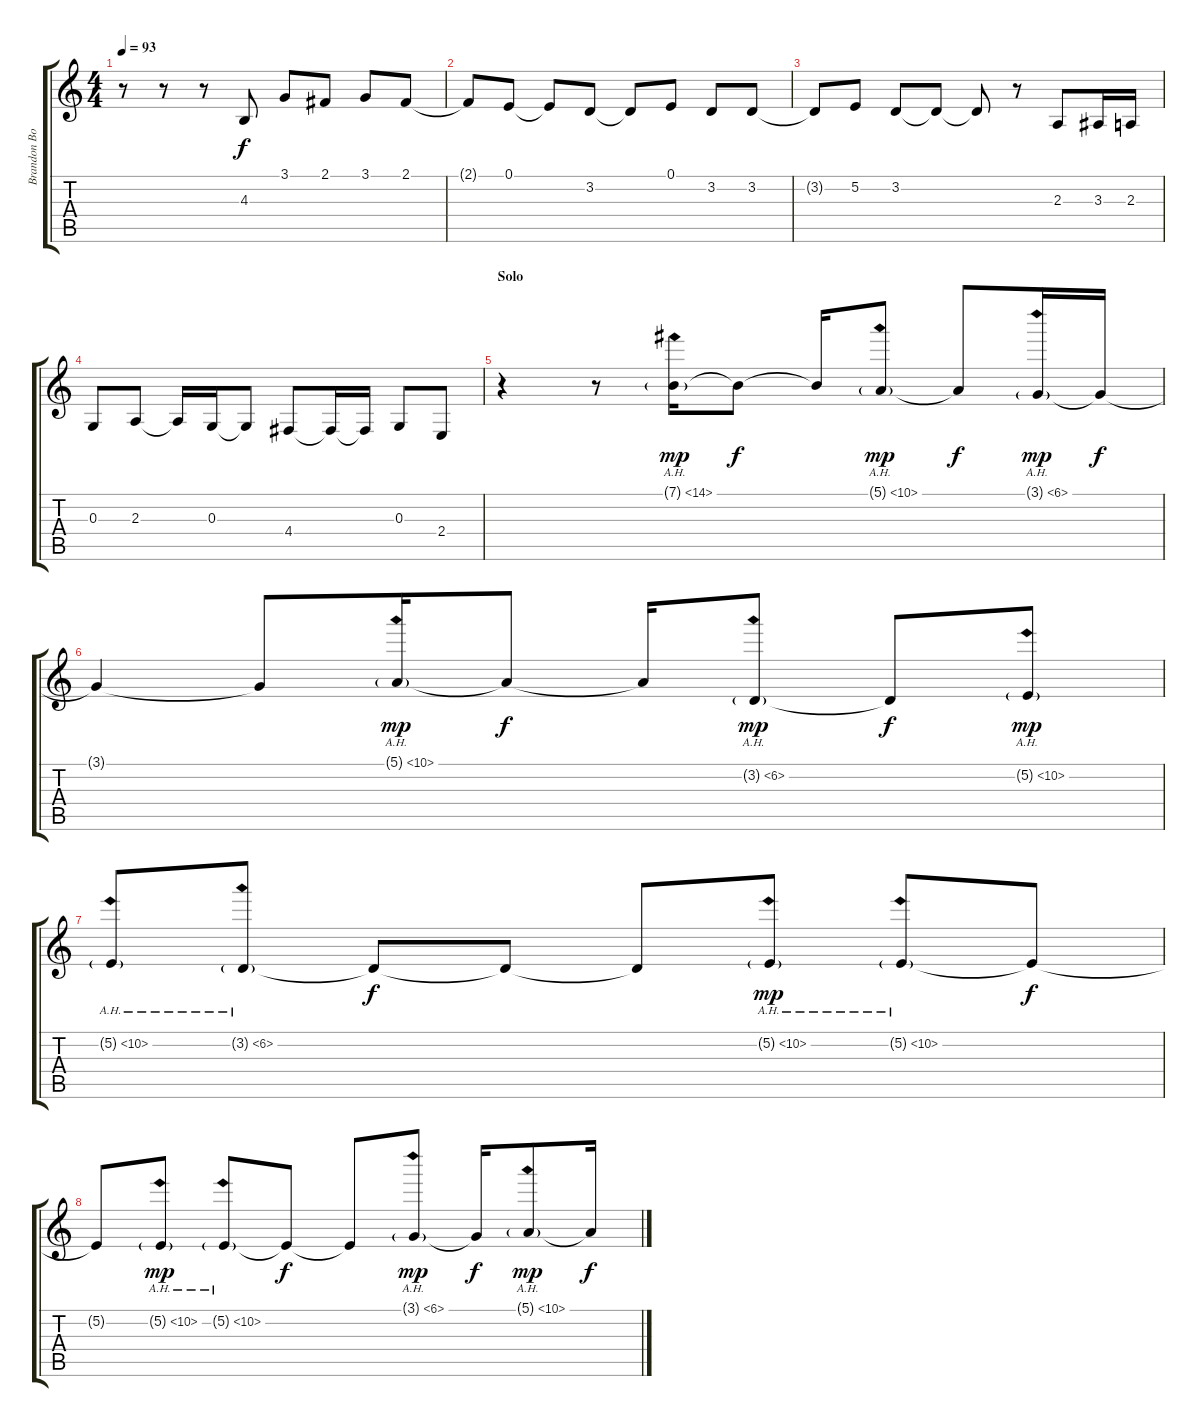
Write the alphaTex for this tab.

\track ("Brandon Boyd" "Brandon Bo") {instrument synthbrass1}
\staff {score tabs}
\tuning (E4 B3 G3 D3 A2 E2) {hide}
\ts (4 4)
\tempo 93
\clef g2
\ks c
r.8{dy f} r.8 r.8 4.3.8 3.1.8 2.1.8 3.1.8 2.1.8 |
2.1{t}.8 0.1.8 0.1{t}.8 3.2.8 3.2{t}.8 0.1.8 3.2.8 3.2.8 |
3.2{t}.8 5.2.8 3.2.8 3.2{t}.8 3.2{t}.8 r.8 2.3.8 3.3.16 2.3.16 |
0.3.8 2.3.8 2.3{t}.16 0.3.16 0.3{t}.8 4.4.8 4.4{t}.16 4.4{t}.16 0.3.8 2.4.8 |
\section ("" "Solo")
r.4 r.8 7.1{ah 7 g}.16{dy mp} 7.1{t}.8{dy f} 7.1{t}.16 5.1{ah 5 g}.8{dy mp} 5.1{t}.8{dy f} 3.1{ah 3 g}.16{dy mp} 3.1{t}.16{dy f} |
3.1{t}.4 3.1{t}.8 5.1{ah 5 g}.16{dy mp} 5.1{t}.8{dy f} 5.1{t}.16 3.2{ah 3 g}.8{dy mp} 3.2{t}.8{dy f} 5.2{ah 5 g}.8{dy mp} |
5.2{ah 5 g}.8 3.2{ah 3 g}.8 3.2{t}.8{dy f} 3.2{t}.8 3.2{t}.8 5.2{ah 5 g}.8{dy mp} 5.2{ah 5 g}.8 5.2{t}.8{dy f} |
5.2{t}.8 5.2{ah 5 g}.8{dy mp} 5.2{ah 5 g}.8 5.2{t}.8{dy f} 5.2{t}.8 3.1{ah 3 g}.8{dy mp} 3.1{t}.16{dy f} 5.1{ah 5 g}.8{dy mp} 5.1{t}.16{dy f}
